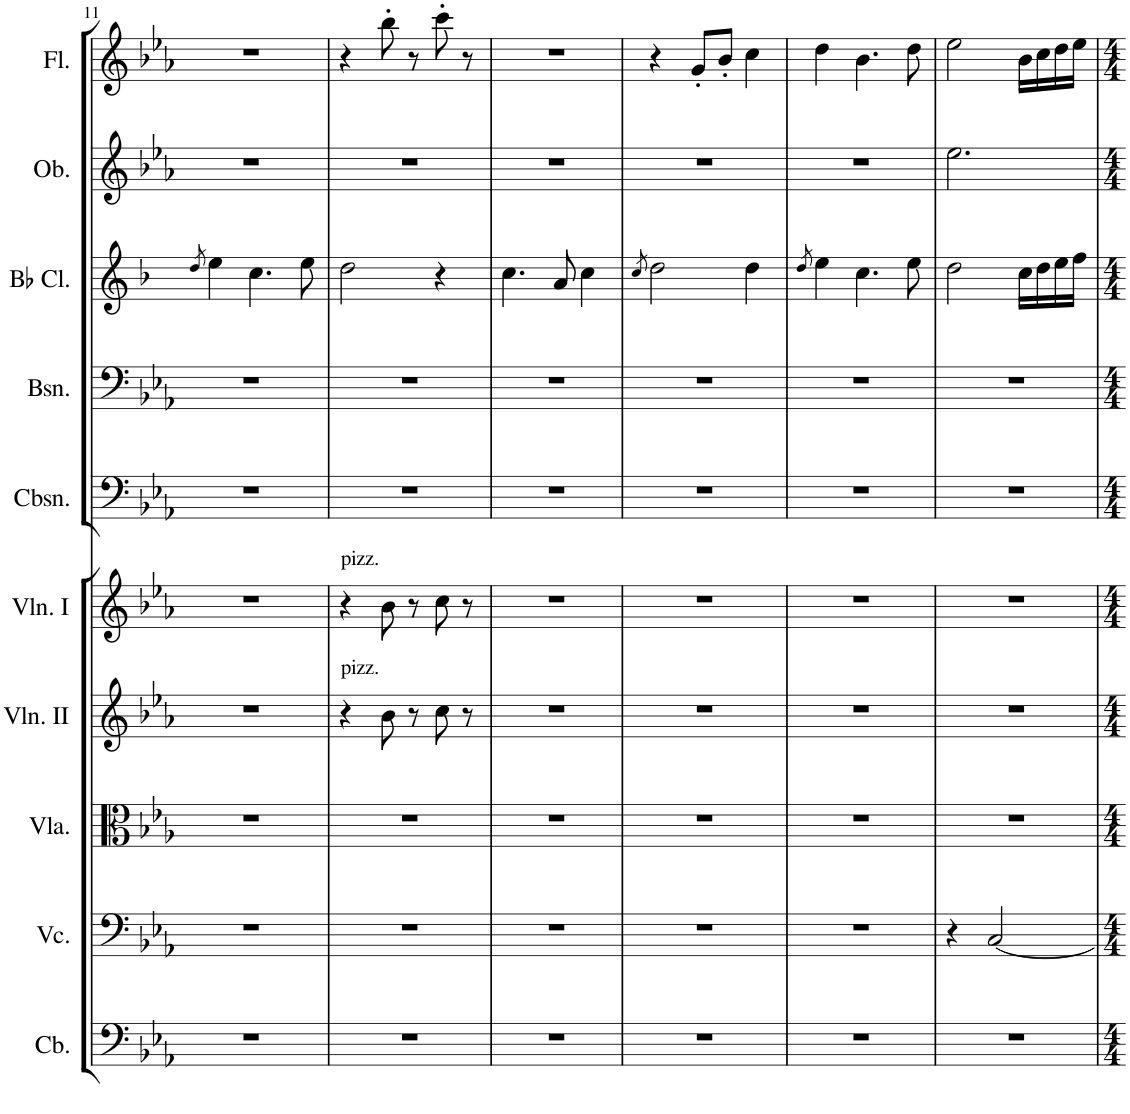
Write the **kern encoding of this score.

**kern	**kern	**kern	**kern	**kern	**kern	**kern	**kern	**kern	**kern
*part10	*part9	*part8	*part7	*part6	*part5	*part4	*part3	*part2	*part1
*staff10	*staff9	*staff8	*staff7	*staff6	*staff5	*staff4	*staff3	*staff2	*staff1
*I"Contrabasses	*I"Violoncellos	*I"Violas	*I"Violins II	*I"Violins I	*I"Contrabassoons	*I"Bassoons	*I"Clarinets in Bb	*I"Oboes	*I"Flutes
*I'Cb.	*I'Vc.	*I'Vla.	*I'Vln. II	*I'Vln. I	*I'Cbsn.	*I'Bsn.	*	*I'Ob.	*I'Fl.
!!LO:PB:g=z
*clefF4	*clefF4	*clefC3	*clefG2	*clefG2	*clefF4	*clefF4	*clefG2	*clefG2	*clefG2
*Trd7c12	*	*	*	*	*Trd7c12	*	*Trd1c2	*	*
*k[b-e-a-]	*k[b-e-a-]	*k[b-e-a-]	*k[b-e-a-]	*k[b-e-a-]	*k[b-e-a-]	*k[b-e-a-]	*k[b-]	*k[b-e-a-]	*k[b-e-a-]
*M3/4	*M3/4	*M3/4	*M3/4	*M3/4	*M3/4	*M3/4	*M3/4	*M3/4	*M3/4
=11	=11	=11	=11	=11	=11	=11	=11	=11	=11
.	.	.	.	.	.	.	8qdd/	.	.
2.r	2.r	2.r	2.r	2.r	2.r	2.r	4ee\	2.r	2.r
.	.	.	.	.	.	.	4.cc\	.	.
.	.	.	.	.	.	.	8ee\	.	.
=12	=12	=12	=12	=12	=12	=12	=12	=12	=12
!	!	!	!	!LO:TX:a:t=pizz.	!	!	!	!	!
!	!	!	!LO:TX:a:t=pizz.	!	!	!	!	!	!
2.r	2.r	2.r	4r	4r	2.r	2.r	2dd\	2.r	4r
.	.	.	8b-\	8b-\	.	.	.	.	8bb-'\
.	.	.	8r	8r	.	.	.	.	8r
.	.	.	8cc\	8cc\	.	.	4r	.	8ccc'\
.	.	.	8r	8r	.	.	.	.	8r
=13	=13	=13	=13	=13	=13	=13	=13	=13	=13
2.r	2.r	2.r	2.r	2.r	2.r	2.r	4.cc\	2.r	2.r
.	.	.	.	.	.	.	8a/	.	.
.	.	.	.	.	.	.	4cc\	.	.
=14	=14	=14	=14	=14	=14	=14	=14	=14	=14
.	.	.	.	.	.	.	8qcc/	.	.
2.r	2.r	2.r	2.r	2.r	2.r	2.r	2dd\	2.r	4r
.	.	.	.	.	.	.	.	.	8g'/L
.	.	.	.	.	.	.	.	.	8b-'/J
.	.	.	.	.	.	.	4dd\	.	4cc\
=15	=15	=15	=15	=15	=15	=15	=15	=15	=15
.	.	.	.	.	.	.	8qdd/	.	.
2.r	2.r	2.r	2.r	2.r	2.r	2.r	4ee\	2.r	4dd\
.	.	.	.	.	.	.	4.cc\	.	4.b-\
.	.	.	.	.	.	.	8ee\	.	8dd\
=16	=16	=16	=16	=16	=16	=16	=16	=16	=16
2.r	4r	2.r	2.r	2.r	2.r	2.r	2dd\	2.ee-\	2ee-\
.	[2C/	.	.	.	.	.	.	.	.
.	.	.	.	.	.	.	16cc\LL	.	16b-\LL
.	.	.	.	.	.	.	16dd\	.	16cc\
.	.	.	.	.	.	.	16ee\	.	16dd\
.	.	.	.	.	.	.	16ff\JJ	.	16ee-\JJ
=	=	=	=	=	=	=	=	=	=
*-	*-	*-	*-	*-	*-	*-	*-	*-	*-
